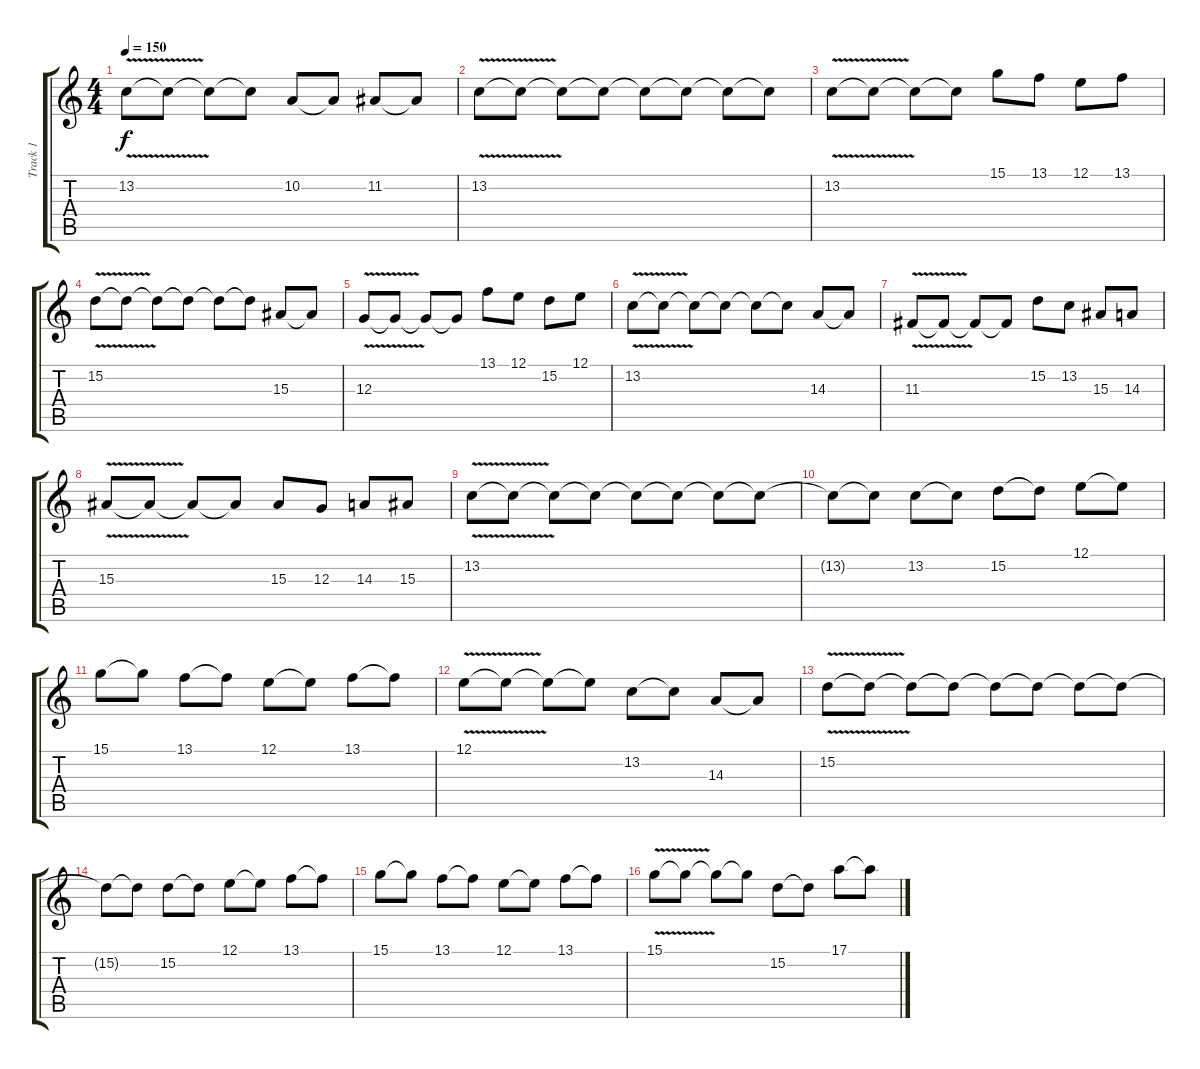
\track ("Track 1" "Track 1") {instrument lead5charang}
\staff {score tabs}
\tuning (E4 B3 G3 D3 A2 E2) {hide}
\ts (4 4)
\tempo 150
\clef g2
\ks c
13.2{v}.8{dy f} 13.2{t}.8 13.2{t}.8 13.2{t}.8 10.2.8 10.2{t}.8 11.2.8 11.2{t}.8 |
13.2{v}.8 13.2{t}.8 13.2{t}.8 13.2{t}.8 13.2{t}.8 13.2{t}.8 13.2{t}.8 13.2{t}.8 |
13.2{v}.8 13.2{t}.8 13.2{t}.8 13.2{t}.8 15.1.8 13.1.8 12.1.8 13.1.8 |
15.2{v}.8 15.2{t}.8 15.2{t}.8 15.2{t}.8 15.2{t}.8 15.2{t}.8 15.3.8 15.3{t}.8 |
12.3{v}.8 12.3{t}.8 12.3{t}.8 12.3{t}.8 13.1.8 12.1.8 15.2.8 12.1.8 |
13.2{v}.8 13.2{t}.8 13.2{t}.8 13.2{t}.8 13.2{t}.8 13.2{t}.8 14.3.8 14.3{t}.8 |
11.3{v}.8 11.3{t}.8 11.3{t}.8 11.3{t}.8 15.2.8 13.2.8 15.3.8 14.3.8 |
15.3{v}.8 15.3{t}.8 15.3{t}.8 15.3{t}.8 15.3.8 12.3.8 14.3.8 15.3.8 |
13.2{v}.8 13.2{t}.8 13.2{t}.8 13.2{t}.8 13.2{t}.8 13.2{t}.8 13.2{t}.8 13.2{t}.8 |
13.2{t}.8 13.2{t}.8 13.2.8 13.2{t}.8 15.2.8 15.2{t}.8 12.1.8 12.1{t}.8 |
15.1.8 15.1{t}.8 13.1.8 13.1{t}.8 12.1.8 12.1{t}.8 13.1.8 13.1{t}.8 |
12.1{v}.8 12.1{t}.8 12.1{t}.8 12.1{t}.8 13.2.8 13.2{t}.8 14.3.8 14.3{t}.8 |
15.2{v}.8 15.2{t}.8 15.2{t}.8 15.2{t}.8 15.2{t}.8 15.2{t}.8 15.2{t}.8 15.2{t}.8 |
15.2{t}.8 15.2{t}.8 15.2.8 15.2{t}.8 12.1.8 12.1{t}.8 13.1.8 13.1{t}.8 |
15.1.8 15.1{t}.8 13.1.8 13.1{t}.8 12.1.8 12.1{t}.8 13.1.8 13.1{t}.8 |
15.1{v}.8 15.1{t}.8 15.1{t}.8 15.1{t}.8 15.2.8 15.2{t}.8 17.1.8 17.1{t}.8
